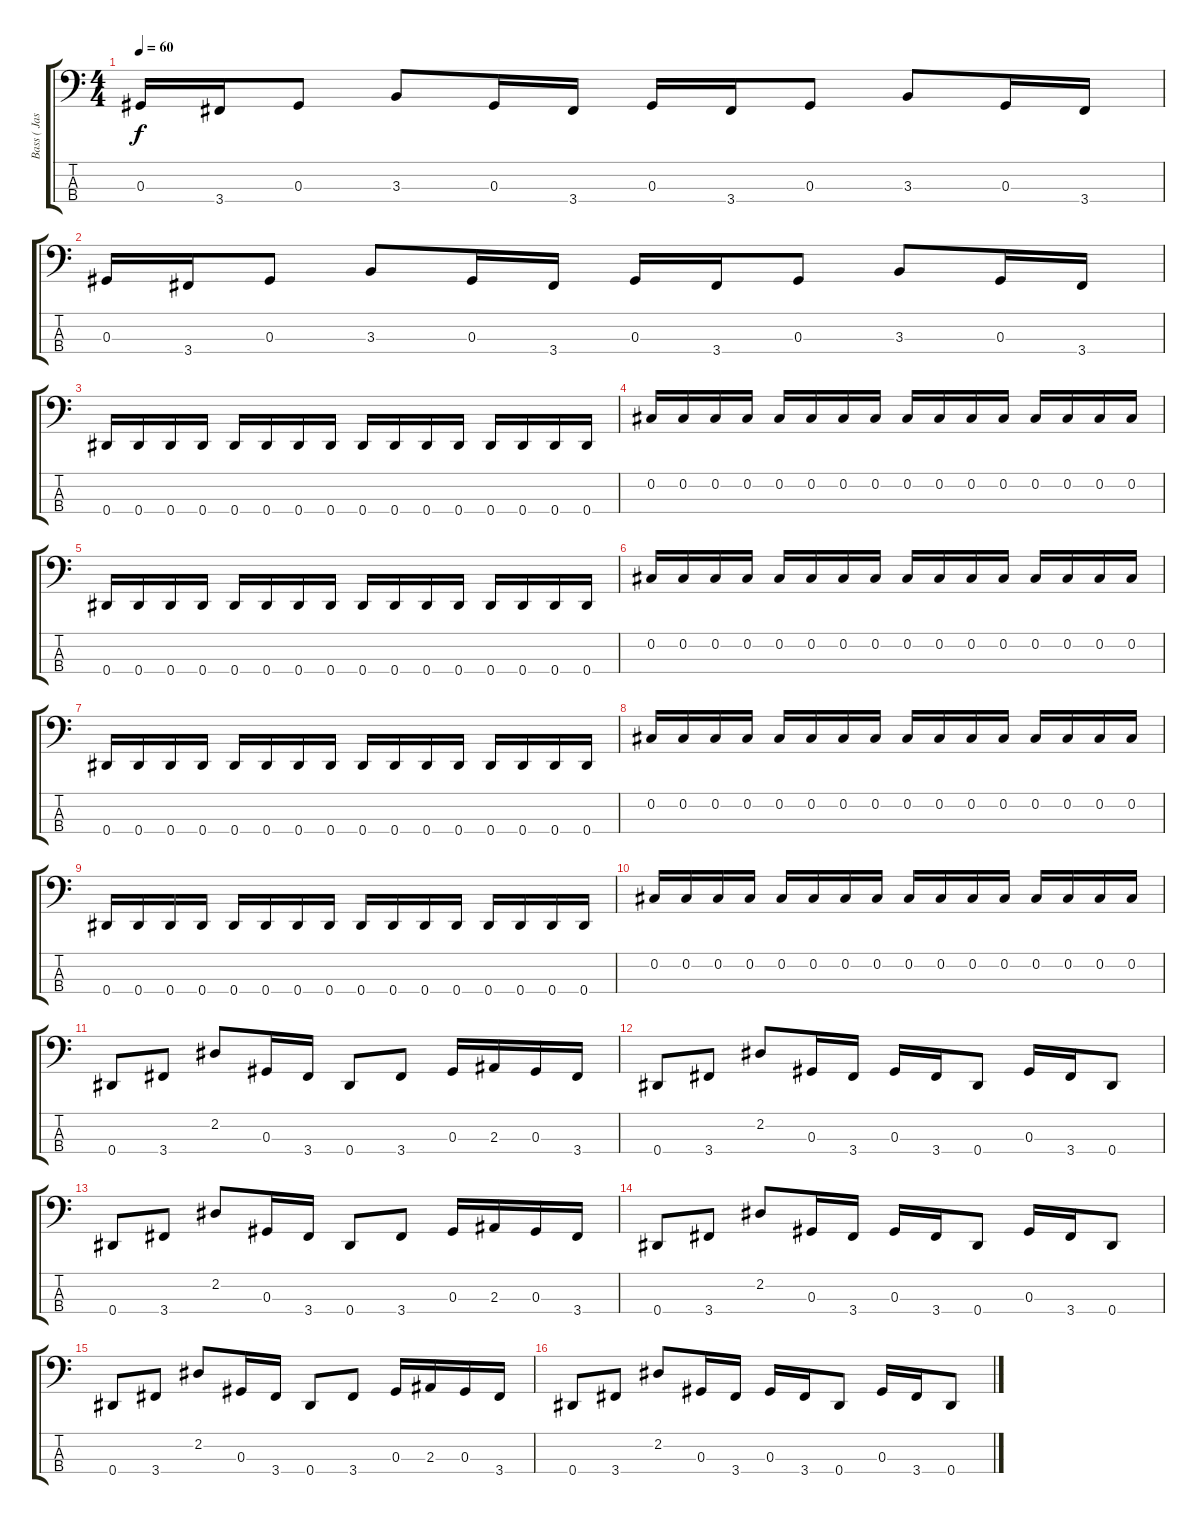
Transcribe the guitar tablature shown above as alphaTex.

\track ("Bass ( Jason )" "Bass ( Jas") {instrument electricbassfinger}
\staff {score tabs}
\tuning (Gb2 Db2 Ab1 Eb1) {hide}
\ts (4 4)
\tempo 60
\clef f4
\ks c
0.3.16{dy f} 3.4.16 0.3.8 3.3.8 0.3.16 3.4.16 0.3.16 3.4.16 0.3.8 3.3.8 0.3.16 3.4.16 |
0.3.16 3.4.16 0.3.8 3.3.8 0.3.16 3.4.16 0.3.16 3.4.16 0.3.8 3.3.8 0.3.16 3.4.16 |
0.4.16 0.4.16 0.4.16 0.4.16 0.4.16 0.4.16 0.4.16 0.4.16 0.4.16 0.4.16 0.4.16 0.4.16 0.4.16 0.4.16 0.4.16 0.4.16 |
0.2.16 0.2.16 0.2.16 0.2.16 0.2.16 0.2.16 0.2.16 0.2.16 0.2.16 0.2.16 0.2.16 0.2.16 0.2.16 0.2.16 0.2.16 0.2.16 |
0.4.16 0.4.16 0.4.16 0.4.16 0.4.16 0.4.16 0.4.16 0.4.16 0.4.16 0.4.16 0.4.16 0.4.16 0.4.16 0.4.16 0.4.16 0.4.16 |
0.2.16 0.2.16 0.2.16 0.2.16 0.2.16 0.2.16 0.2.16 0.2.16 0.2.16 0.2.16 0.2.16 0.2.16 0.2.16 0.2.16 0.2.16 0.2.16 |
0.4.16 0.4.16 0.4.16 0.4.16 0.4.16 0.4.16 0.4.16 0.4.16 0.4.16 0.4.16 0.4.16 0.4.16 0.4.16 0.4.16 0.4.16 0.4.16 |
0.2.16 0.2.16 0.2.16 0.2.16 0.2.16 0.2.16 0.2.16 0.2.16 0.2.16 0.2.16 0.2.16 0.2.16 0.2.16 0.2.16 0.2.16 0.2.16 |
0.4.16 0.4.16 0.4.16 0.4.16 0.4.16 0.4.16 0.4.16 0.4.16 0.4.16 0.4.16 0.4.16 0.4.16 0.4.16 0.4.16 0.4.16 0.4.16 |
0.2.16 0.2.16 0.2.16 0.2.16 0.2.16 0.2.16 0.2.16 0.2.16 0.2.16 0.2.16 0.2.16 0.2.16 0.2.16 0.2.16 0.2.16 0.2.16 |
0.4.8 3.4.8 2.2.8 0.3.16 3.4.16 0.4.8 3.4.8 0.3.16 2.3.16 0.3.16 3.4.16 |
0.4.8 3.4.8 2.2.8 0.3.16 3.4.16 0.3.16 3.4.16 0.4.8 0.3.16 3.4.16 0.4.8 |
0.4.8 3.4.8 2.2.8 0.3.16 3.4.16 0.4.8 3.4.8 0.3.16 2.3.16 0.3.16 3.4.16 |
0.4.8 3.4.8 2.2.8 0.3.16 3.4.16 0.3.16 3.4.16 0.4.8 0.3.16 3.4.16 0.4.8 |
0.4.8 3.4.8 2.2.8 0.3.16 3.4.16 0.4.8 3.4.8 0.3.16 2.3.16 0.3.16 3.4.16 |
0.4.8 3.4.8 2.2.8 0.3.16 3.4.16 0.3.16 3.4.16 0.4.8 0.3.16 3.4.16 0.4.8
